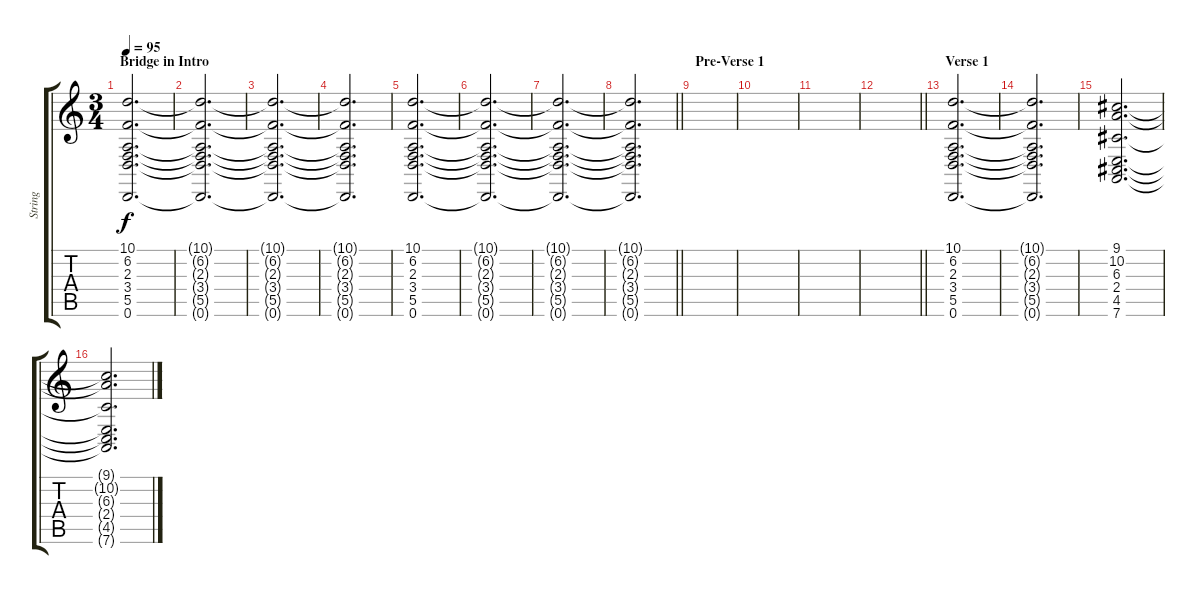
\track ("String" "String") {instrument stringensemble1}
\staff {score tabs}
\tuning (E4 B3 G3 D3 A2 D2) {hide}
\ts (3 4)
\section ("" "Bridge in Intro")
\tempo 95
\clef g2
\ks c
(10.1 6.2 2.3 3.4 5.5 0.6).2{d dy f volume 9 instrument stringensemble1} |
(10.1{t} 6.2{t} 2.3{t} 3.4{t} 5.5{t} 0.6{t}).2{d} |
(10.1{t} 6.2{t} 2.3{t} 3.4{t} 5.5{t} 0.6{t}).2{d} |
(10.1{t} 6.2{t} 2.3{t} 3.4{t} 5.5{t} 0.6{t}).2{d} |
(10.1 6.2 2.3 3.4 5.5 0.6).2{d} |
(10.1{t} 6.2{t} 2.3{t} 3.4{t} 5.5{t} 0.6{t}).2{d} |
(10.1{t} 6.2{t} 2.3{t} 3.4{t} 5.5{t} 0.6{t}).2{d} |
\barLineRight lightlight
(10.1{t} 6.2{t} 2.3{t} 3.4{t} 5.5{t} 0.6{t}).2{d} |
\section ("" "Pre-Verse 1")
|
|
|
\barLineRight lightlight
|
\section ("" "Verse 1")
(10.1 6.2 2.3 3.4 5.5 0.6).2{d} |
(10.1{t} 6.2{t} 2.3{t} 3.4{t} 5.5{t} 0.6{t}).2{d} |
(9.1 10.2 6.3 2.4 4.5 7.6).2{d} |
(9.1{t} 10.2{t} 6.3{t} 2.4{t} 4.5{t} 7.6{t}).2{d}
